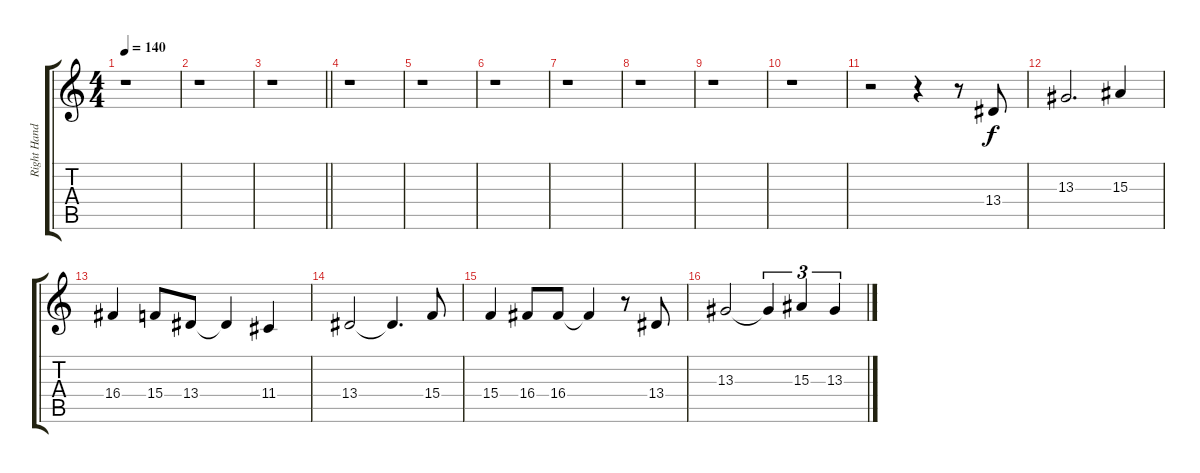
\track ("Right Hand" "Right Hand") {instrument brightacousticpiano}
\staff {score tabs}
\tuning (E4 B3 G3 D3 A2 E2) {hide}
\ts (4 4)
\tempo 140
\clef g2
\ks c
r.1{dy f} |
r.1 |
\barLineRight lightlight
r.1 |
r.1 |
r.1 |
r.1 |
r.1 |
r.1 |
r.1 |
r.1 |
r.2 r.4 r.8 13.4.8{volume 16 instrument frenchhorn} |
13.3.2{d} 15.3.4 |
16.4.4 15.4.8 13.4.8 13.4{t}.4 11.4.4 |
13.4.2 13.4{t}.4{d} 15.4.8 |
15.4.4 16.4.8 16.4.8 16.4{t}.4 r.8 13.4.8 |
13.3.2 13.3{t}.4{tu (3 2)} 15.3.4{tu (3 2)} 13.3.4{tu (3 2)}
